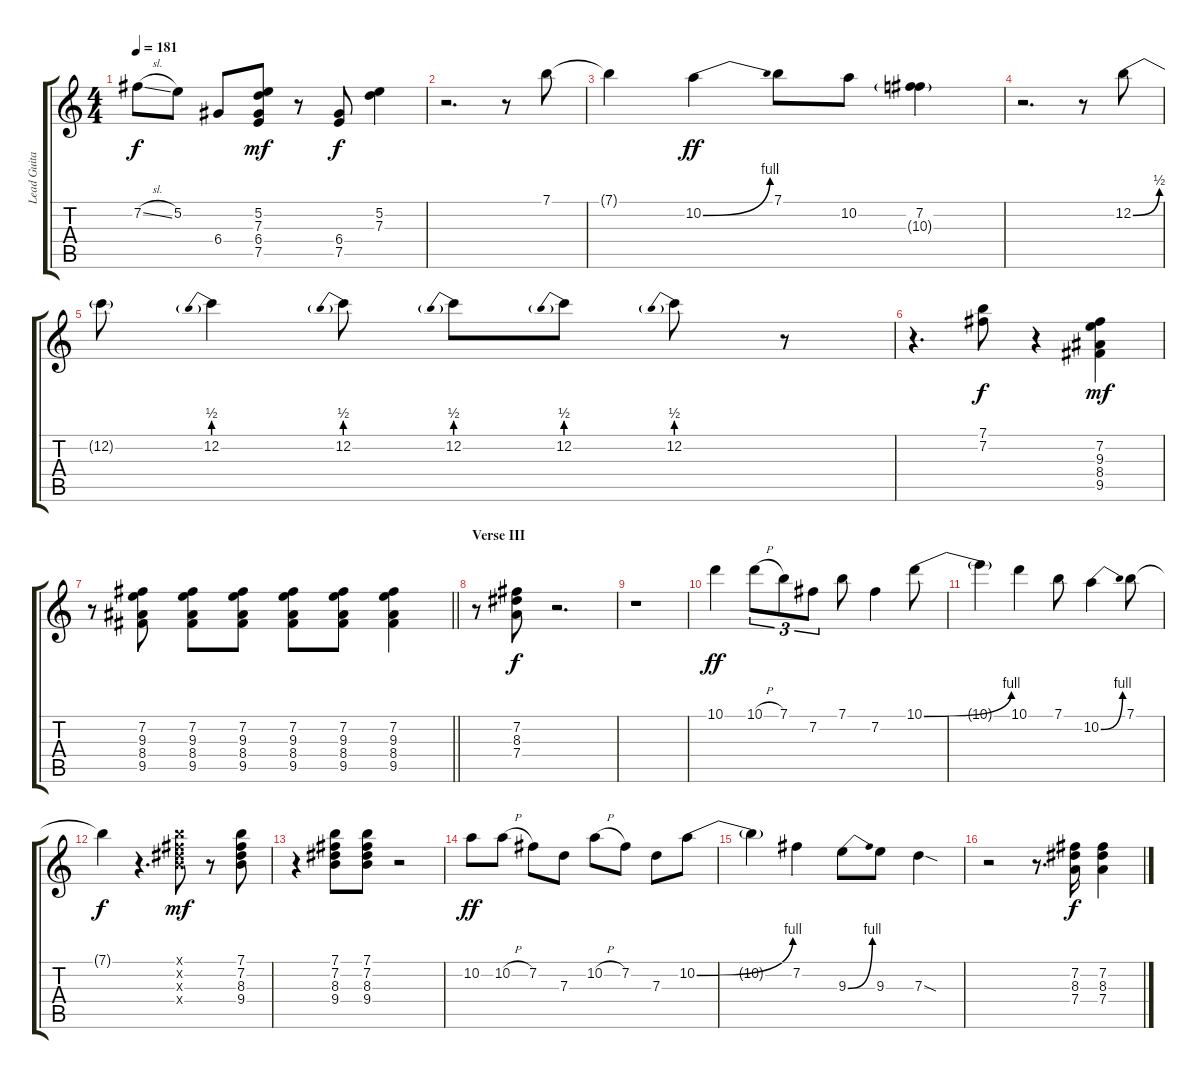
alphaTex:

\track ("Lead Guitar" "Lead Guita") {instrument electricguitarclean}
\staff {score tabs}
\tuning (E4 B3 G3 D3 A2 E2) {hide}
\ts (4 4)
\tempo 181
\clef g2
\ks c
7.2{sl}.8{dy f} 5.2.8 6.4.8 (5.2 7.3 6.4 7.5).8{dy mf} r.8 (6.4 7.5).8{dy f} (5.2 7.3).4 |
r.2{d} r.8 7.1.8 |
7.1{t}.4 10.2{be (bend 0 0 60 4)}.4{dy ff} 7.1.8 10.2.8 (7.2 10.3{g}).4 |
r.2{d} r.8 12.2{be (bend 0 0 60 2)}.8 |
12.2{t}.8 12.2{be (prebend 0 2 60 2)}.4 12.2{be (prebend 0 2 60 2)}.8 12.2{be (prebend 0 2 60 2)}.8 12.2{be (prebend 0 2 60 2)}.8 12.2{be (prebend 0 2 60 2)}.8 r.8 |
r.4{d} (7.1 7.2).8{dy f} r.4 (7.2 9.3 8.4 9.5).4{dy mf} |
\barLineRight lightlight
r.8 (7.2 9.3 8.4 9.5).8 (7.2 9.3 8.4 9.5).8 (7.2 9.3 8.4 9.5).8 (7.2 9.3 8.4 9.5).8 (7.2 9.3 8.4 9.5).8 (7.2 9.3 8.4 9.5).4 |
\section ("" "Verse III")
r.8 (7.2 8.3 7.4).8{dy f} r.2{d} |
r.1 |
10.1.4{dy ff} 10.1{h}.8{tu (3 2)} 7.1.8{tu (3 2)} 7.2.8{tu (3 2)} 7.1.8 7.2.4 10.1{be (bend 0 0 60 4)}.8 |
10.1{t}.4 10.1.4 7.1.8 10.2{be (bend 0 0 60 4)}.4 7.1.8 |
7.1{t}.4{dy f} r.4{d} (7.1{x} 7.2{x} 8.3{x} 9.4{x}).8{dy mf} r.8 (7.1 7.2 8.3 9.4).8 |
r.4 (7.1 7.2 8.3 9.4).8 (7.1 7.2 8.3 9.4).8 r.2 |
10.2.8{dy ff} 10.2{h}.8 7.2.8 7.3.8 10.2{h}.8 7.2.8 7.3.8 10.2{be (bend 0 0 60 4)}.8 |
10.2{t}.4 7.2.4 9.3{be (bend 0 0 60 4)}.8 9.3.8 7.3{sod}.4 |
r.2 r.8{d} (7.2 8.3 7.4).16{dy f} (7.2 8.3 7.4).4
